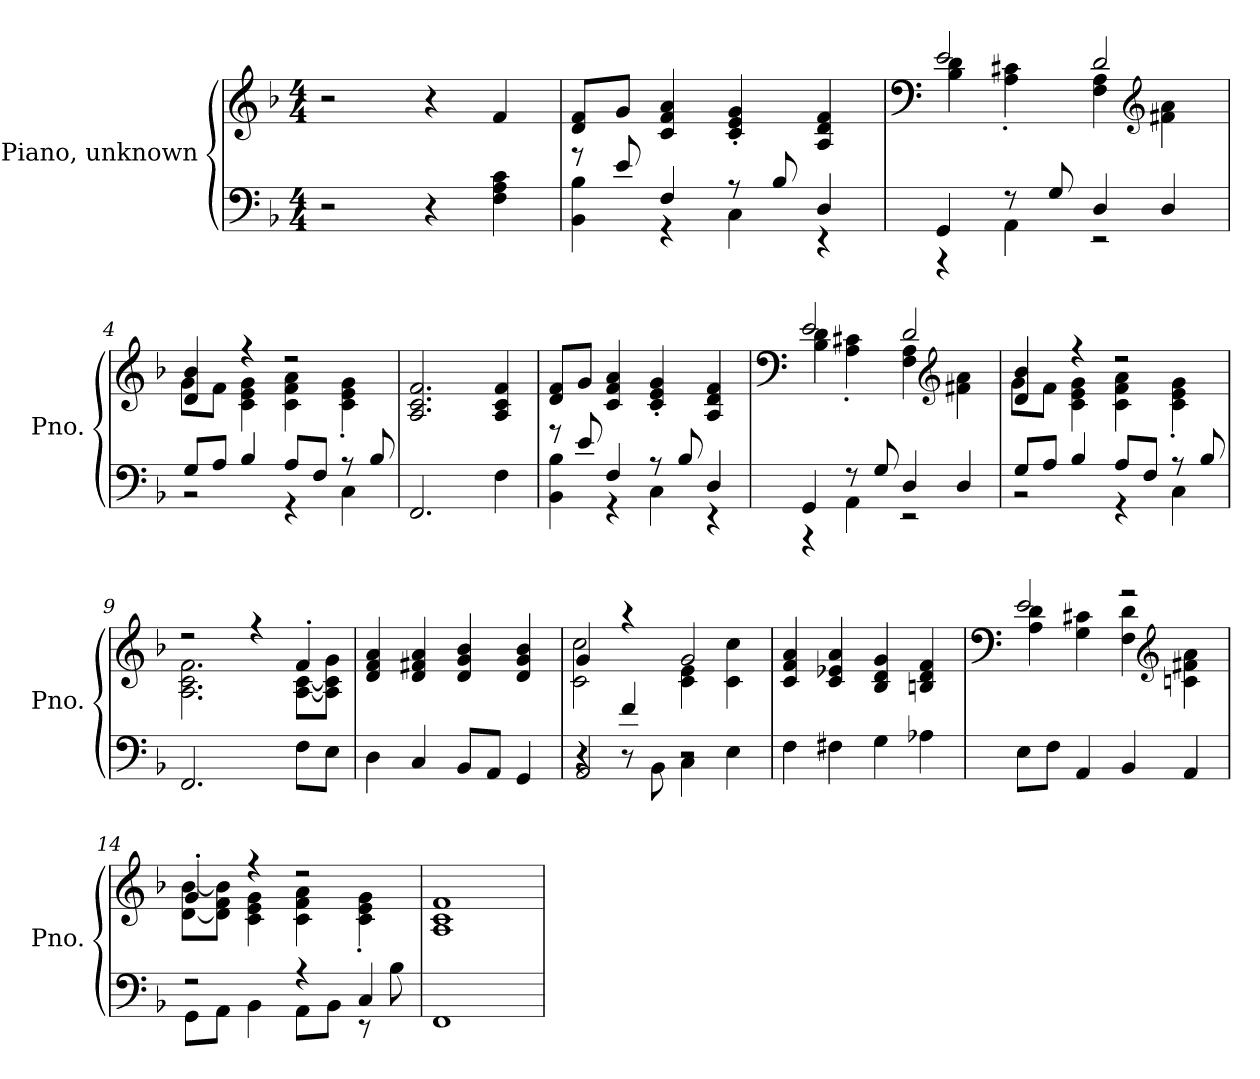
**kern	**kern
*part1	*part1
*staff2	*staff1
*I"Piano, unknown	*
*I'Pno.	*
*clefF4	*clefG2
*k[b-]	*k[b-]
*M4/4	*M4/4
*MM120	*MM120
=1	=1
2r	2r
4r	4r
4F\ 4A\ 4c\	4f/
=2	=2
*^	*
8r	4BB-\ 4B-\	8d/ 8f/L
8e/	.	8g/J
4F/	4r	4c/ 4f/ 4a/
8r	4C\	4c/' 4e/' 4g/'
8B-/	.	.
4D/	4r	4A/ 4d/ 4f/
=3	=3	=3
*	*	*clefF4
*	*	*^
4GG/	4r	2e/	4B-\ 4d\
8r	4AA\	.	4A\' 4c#X\'
8G/	.	.	.
4D/	2r	2d/	4F\ 4A\
*	*	*clefG2	*
4D/	.	.	4f#X\ 4a\
=4	=4	=4	=4
8G/L	2r	4d/ 4b-/	8g\L
8A/J	.	.	8f\J
4B-/	.	4r	4c\ 4e\ 4g\
8A/L	4r	2r	4c\ 4f\ 4a\
8F/J	.	.	.
8r	4C\	.	4c\' 4e\' 4g\'
8B-/	.	.	.
*v	*v	*	*
*	*v	*v
=5	=5
2.FF/	2.A/ 2.c/ 2.f/
4F\	4A/ 4c/ 4f/
!!LO:LB:g=z
=6	=6
*^	*
8r	4BB-\ 4B-\	8d/ 8f/L
8e/	.	8g/J
4F/	4r	4c/ 4f/ 4a/
8r	4C\	4c/' 4e/' 4g/'
8B-/	.	.
4D/	4r	4A/ 4d/ 4f/
=7	=7	=7
*	*	*clefF4
*	*	*^
4GG/	4r	2e/	4B-\ 4d\
8r	4AA\	.	4A\' 4c#X\'
8G/	.	.	.
4D/	2r	2d/	4F\ 4A\
*	*	*clefG2	*
4D/	.	.	4f#X\ 4a\
=8	=8	=8	=8
8G/L	2r	4d/ 4b-/	8g\L
8A/J	.	.	8f\J
4B-/	.	4r	4c\ 4e\ 4g\
8A/L	4r	2r	4c\ 4f\ 4a\
8F/J	.	.	.
8r	4C\	.	4c\' 4e\' 4g\'
8B-/	.	.	.
*v	*v	*	*
=9	=9	=9
2.FF/	2r	2.A\ 2.c\ 2.f\
.	4r	.
8F\L	4f'/	[8A\ [8c\L
8E\J	.	8A\] 8c\] 8g\J
*	*v	*v
=10	=10
4D\	4d/ 4f/ 4a/
4C/	4d/ 4f#X/ 4a/
8BB-/L	4d/ 4g/ 4b-/
8AA/J	.
4GG/	4d/ 4g/ 4b-/
!!LO:LB:g=z
=11	=11
*^	*^
*	*^	*	*
4r	4r	2AA/	4g/	2c\ 2cc\
4f/	8r	.	4r	.
.	8BB-\	.	.	.
2r	4C\	2r	2g/	4c\ 4e\
.	4E\	.	.	4c\ 4cc\
*v	*v	*v	*	*
*	*v	*v
=12	=12
4F\	4c/ 4f/ 4a/
4F#X\	4c/ 4e-X/ 4a/
4G\	4B-/ 4d/ 4g/
4A-X\	4Bn/ 4d/ 4f/
=13	=13
*	*clefF4
*	*^
8E\L	2e/	4A\ 4d\
8F\J	.	.
4AA/	.	4G\ 4c#X\
4BB-/	2r	4F\ 4d\
*	*clefG2	*
4AA/	.	4cn\ 4f#X\ 4a\
=14	=14	=14
*^	*	*
2r	8GG\L	4g'/	[8d\ [8b-\L
.	8AA\J	.	8d\] 8f\ 8b-\]J
.	4BB-\	4r	4c\ 4e\ 4g\
4r	8AA\L	2r	4c\ 4f\ 4a\
.	8BB-\J	.	.
4C/	8r	.	4c\' 4e\' 4g\'
.	8B-\	.	.
*v	*v	*	*
*	*v	*v
=15	=15
1FF	1A 1c 1f
=	=
*-	*-
